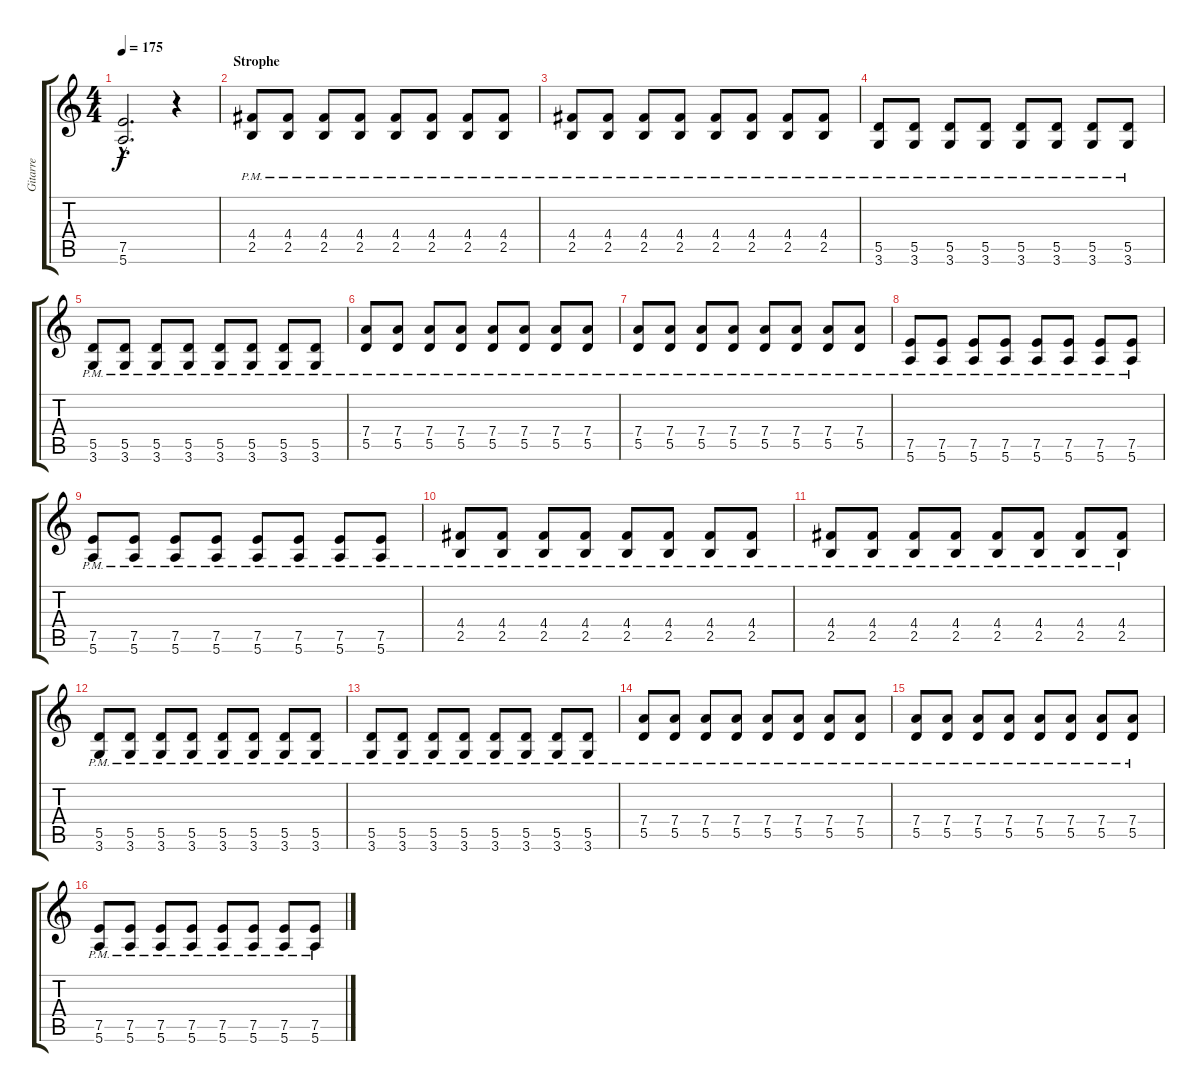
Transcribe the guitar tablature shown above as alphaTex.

\track ("Gitarre" "Gitarre") {instrument distortionguitar}
\staff {score tabs}
\tuning (E4 B3 G3 D3 A2 E2) {hide}
\ts (4 4)
\tempo 175
\clef g2
\ks c
(7.5{hac} 5.6{hac}).2{d dy f} r.4 |
\section ("" "Strophe")
(4.4{pm} 2.5{pm}).8{instrument overdrivenguitar} (4.4{pm} 2.5{pm}).8 (4.4{pm} 2.5{pm}).8 (4.4{pm} 2.5{pm}).8 (4.4{pm} 2.5{pm}).8 (4.4{pm} 2.5{pm}).8 (4.4{pm} 2.5{pm}).8 (4.4{pm} 2.5{pm}).8 |
(4.4{pm} 2.5{pm}).8 (4.4{pm} 2.5{pm}).8 (4.4{pm} 2.5{pm}).8 (4.4{pm} 2.5{pm}).8 (4.4{pm} 2.5{pm}).8 (4.4{pm} 2.5{pm}).8 (4.4{pm} 2.5{pm}).8 (4.4{pm} 2.5{pm}).8 |
(5.5{pm} 3.6{pm}).8 (5.5{pm} 3.6{pm}).8 (5.5{pm} 3.6{pm}).8 (5.5{pm} 3.6{pm}).8 (5.5{pm} 3.6{pm}).8 (5.5{pm} 3.6{pm}).8 (5.5{pm} 3.6{pm}).8 (5.5{pm} 3.6{pm}).8 |
(5.5{pm} 3.6{pm}).8 (5.5{pm} 3.6{pm}).8 (5.5{pm} 3.6{pm}).8 (5.5{pm} 3.6{pm}).8 (5.5{pm} 3.6{pm}).8 (5.5{pm} 3.6{pm}).8 (5.5{pm} 3.6{pm}).8 (5.5{pm} 3.6{pm}).8 |
(7.4{pm} 5.5{pm}).8 (7.4{pm} 5.5{pm}).8 (7.4{pm} 5.5{pm}).8 (7.4{pm} 5.5{pm}).8 (7.4{pm} 5.5{pm}).8 (7.4{pm} 5.5{pm}).8 (7.4{pm} 5.5{pm}).8 (7.4{pm} 5.5{pm}).8 |
(7.4{pm} 5.5{pm}).8 (7.4{pm} 5.5{pm}).8 (7.4{pm} 5.5{pm}).8 (7.4{pm} 5.5{pm}).8 (7.4{pm} 5.5{pm}).8 (7.4{pm} 5.5{pm}).8 (7.4{pm} 5.5{pm}).8 (7.4{pm} 5.5{pm}).8 |
(7.5{pm} 5.6{pm}).8 (7.5{pm} 5.6{pm}).8 (7.5{pm} 5.6{pm}).8 (7.5{pm} 5.6{pm}).8 (7.5{pm} 5.6{pm}).8 (7.5{pm} 5.6{pm}).8 (7.5{pm} 5.6{pm}).8 (7.5{pm} 5.6{pm}).8 |
(7.5{pm} 5.6{pm}).8 (7.5{pm} 5.6{pm}).8 (7.5{pm} 5.6{pm}).8 (7.5{pm} 5.6{pm}).8 (7.5{pm} 5.6{pm}).8 (7.5{pm} 5.6{pm}).8 (7.5{pm} 5.6{pm}).8 (7.5{pm} 5.6{pm}).8 |
(4.4{pm} 2.5{pm}).8{instrument overdrivenguitar} (4.4{pm} 2.5{pm}).8 (4.4{pm} 2.5{pm}).8 (4.4{pm} 2.5{pm}).8 (4.4{pm} 2.5{pm}).8 (4.4{pm} 2.5{pm}).8 (4.4{pm} 2.5{pm}).8 (4.4{pm} 2.5{pm}).8 |
(4.4{pm} 2.5{pm}).8 (4.4{pm} 2.5{pm}).8 (4.4{pm} 2.5{pm}).8 (4.4{pm} 2.5{pm}).8 (4.4{pm} 2.5{pm}).8 (4.4{pm} 2.5{pm}).8 (4.4{pm} 2.5{pm}).8 (4.4{pm} 2.5{pm}).8 |
(5.5{pm} 3.6{pm}).8 (5.5{pm} 3.6{pm}).8 (5.5{pm} 3.6{pm}).8 (5.5{pm} 3.6{pm}).8 (5.5{pm} 3.6{pm}).8 (5.5{pm} 3.6{pm}).8 (5.5{pm} 3.6{pm}).8 (5.5{pm} 3.6{pm}).8 |
(5.5{pm} 3.6{pm}).8 (5.5{pm} 3.6{pm}).8 (5.5{pm} 3.6{pm}).8 (5.5{pm} 3.6{pm}).8 (5.5{pm} 3.6{pm}).8 (5.5{pm} 3.6{pm}).8 (5.5{pm} 3.6{pm}).8 (5.5{pm} 3.6{pm}).8 |
(7.4{pm} 5.5{pm}).8 (7.4{pm} 5.5{pm}).8 (7.4{pm} 5.5{pm}).8 (7.4{pm} 5.5{pm}).8 (7.4{pm} 5.5{pm}).8 (7.4{pm} 5.5{pm}).8 (7.4{pm} 5.5{pm}).8 (7.4{pm} 5.5{pm}).8 |
(7.4{pm} 5.5{pm}).8 (7.4{pm} 5.5{pm}).8 (7.4{pm} 5.5{pm}).8 (7.4{pm} 5.5{pm}).8 (7.4{pm} 5.5{pm}).8 (7.4{pm} 5.5{pm}).8 (7.4{pm} 5.5{pm}).8 (7.4{pm} 5.5{pm}).8 |
(7.5{pm} 5.6{pm}).8 (7.5{pm} 5.6{pm}).8 (7.5{pm} 5.6{pm}).8 (7.5{pm} 5.6{pm}).8 (7.5{pm} 5.6{pm}).8 (7.5{pm} 5.6{pm}).8 (7.5{pm} 5.6{pm}).8 (7.5{pm} 5.6{pm}).8
